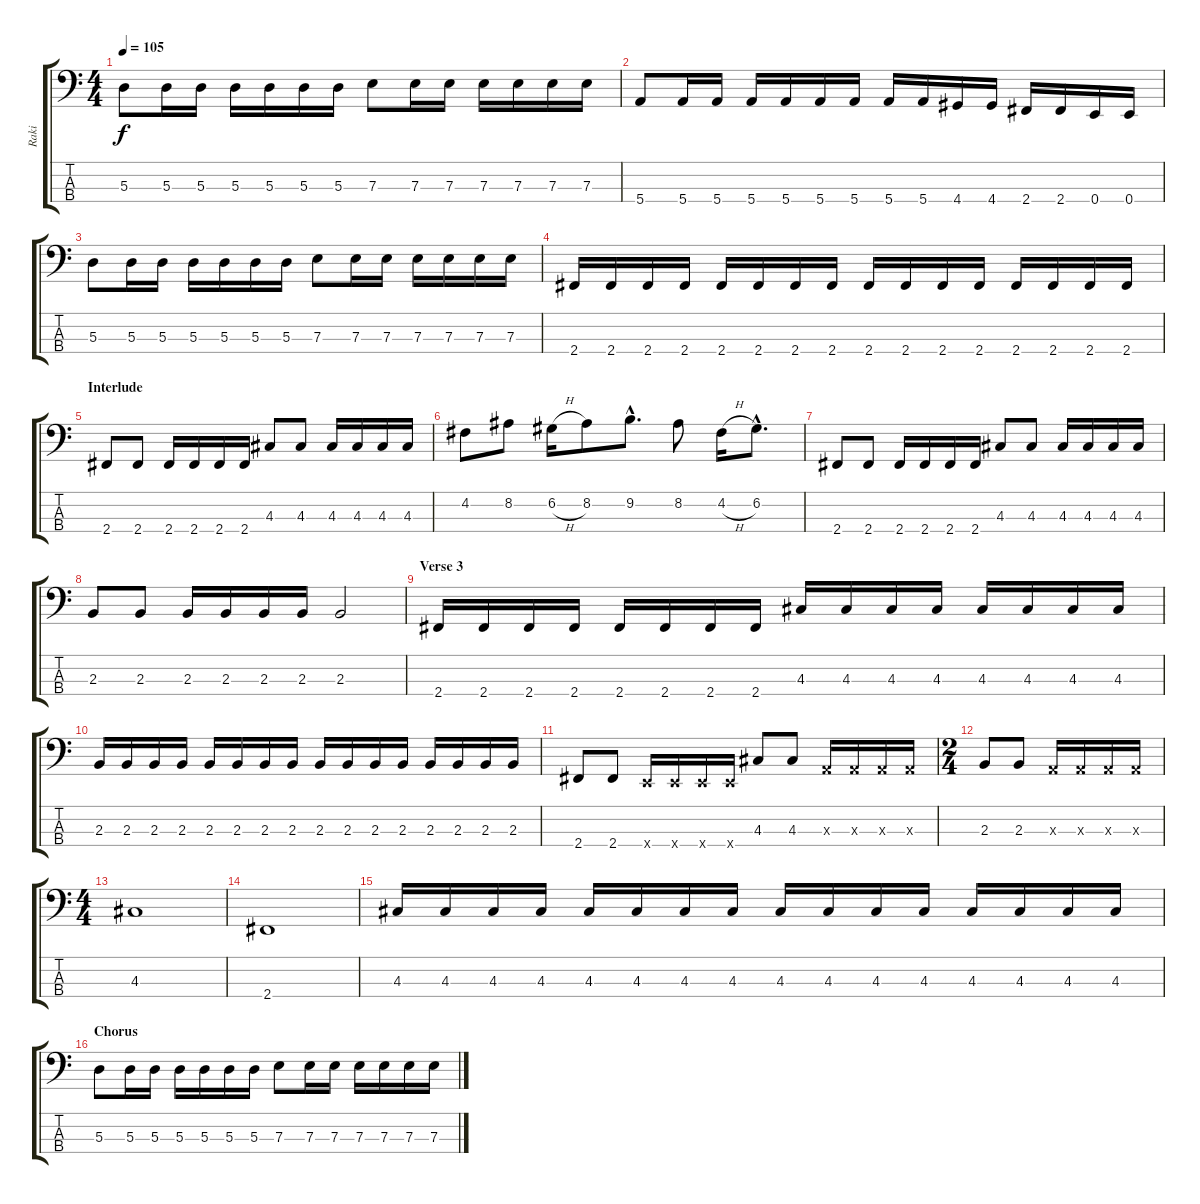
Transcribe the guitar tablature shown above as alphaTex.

\track ("Raki" "Raki") {instrument electricbassfinger}
\staff {score tabs}
\tuning (G2 D2 A1 E1) {hide}
\ts (4 4)
\tempo 105
\clef f4
\ks c
5.3.8{dy f} 5.3.16 5.3.16 5.3.16 5.3.16 5.3.16 5.3.16 7.3.8 7.3.16 7.3.16 7.3.16 7.3.16 7.3.16 7.3.16 |
5.4.8 5.4.16 5.4.16 5.4.16 5.4.16 5.4.16 5.4.16 5.4.16 5.4.16 4.4.16 4.4.16 2.4.16 2.4.16 0.4.16 0.4.16 |
5.3.8 5.3.16 5.3.16 5.3.16 5.3.16 5.3.16 5.3.16 7.3.8 7.3.16 7.3.16 7.3.16 7.3.16 7.3.16 7.3.16 |
2.4.16 2.4.16 2.4.16 2.4.16 2.4.16 2.4.16 2.4.16 2.4.16 2.4.16 2.4.16 2.4.16 2.4.16 2.4.16 2.4.16 2.4.16 2.4.16 |
\section ("" "Interlude")
2.4.8 2.4.8 2.4.16 2.4.16 2.4.16 2.4.16 4.3.8 4.3.8 4.3.16 4.3.16 4.3.16 4.3.16 |
4.2.8 8.2.8 6.2{h}.16 8.2.8 9.2{hac}.8{d} 8.2.8 4.2{h}.16 6.2{hac}.8{d} |
2.4.8 2.4.8 2.4.16 2.4.16 2.4.16 2.4.16 4.3.8 4.3.8 4.3.16 4.3.16 4.3.16 4.3.16 |
2.3.8 2.3.8 2.3.16 2.3.16 2.3.16 2.3.16 2.3.2 |
\section ("" "Verse 3")
2.4.16 2.4.16 2.4.16 2.4.16 2.4.16 2.4.16 2.4.16 2.4.16 4.3.16 4.3.16 4.3.16 4.3.16 4.3.16 4.3.16 4.3.16 4.3.16 |
2.3.16 2.3.16 2.3.16 2.3.16 2.3.16 2.3.16 2.3.16 2.3.16 2.3.16 2.3.16 2.3.16 2.3.16 2.3.16 2.3.16 2.3.16 2.3.16 |
2.4.8 2.4.8 0.4{x}.16 0.4{x}.16 0.4{x}.16 0.4{x}.16 4.3.8 4.3.8 0.3{x}.16 0.3{x}.16 0.3{x}.16 0.3{x}.16 |
\ts (2 4)
2.3.8 2.3.8 0.3{x}.16 0.3{x}.16 0.3{x}.16 0.3{x}.16 |
\ts (4 4)
4.3.1 |
2.4.1 |
4.3.16 4.3.16 4.3.16 4.3.16 4.3.16 4.3.16 4.3.16 4.3.16 4.3.16 4.3.16 4.3.16 4.3.16 4.3.16 4.3.16 4.3.16 4.3.16 |
\section ("" "Chorus")
5.3.8 5.3.16 5.3.16 5.3.16 5.3.16 5.3.16 5.3.16 7.3.8 7.3.16 7.3.16 7.3.16 7.3.16 7.3.16 7.3.16
